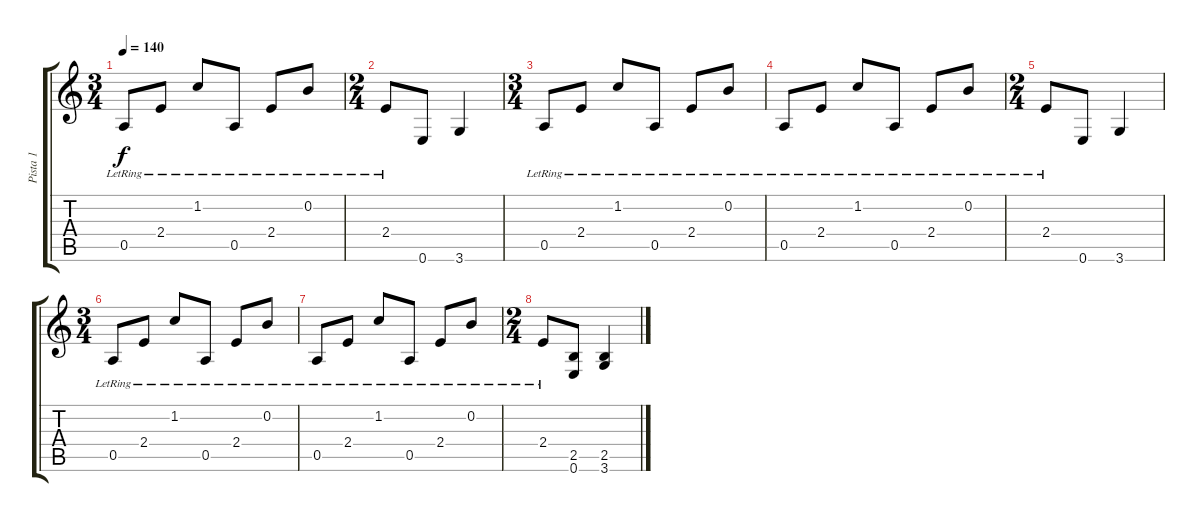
\track ("Pista 1" "Pista 1") {instrument acousticguitarsteel}
\staff {score tabs}
\tuning (E4 B3 G3 D3 A2 E2) {hide}
\ts (3 4)
\tempo 140
\clef g2
\ks c
0.5{lr}.8{dy f} 2.4{lr}.8 1.2{lr}.8 0.5{lr}.8 2.4{lr}.8 0.2{lr}.8 |
\ts (2 4)
2.4{lr}.8 0.6.8 3.6.4 |
\ts (3 4)
0.5{lr}.8 2.4{lr}.8 1.2{lr}.8 0.5{lr}.8 2.4{lr}.8 0.2{lr}.8 |
0.5{lr}.8 2.4{lr}.8 1.2{lr}.8 0.5{lr}.8 2.4{lr}.8 0.2{lr}.8 |
\ts (2 4)
2.4{lr}.8 0.6.8 3.6.4 |
\ts (3 4)
0.5{lr}.8 2.4{lr}.8 1.2{lr}.8 0.5{lr}.8 2.4{lr}.8 0.2{lr}.8 |
0.5{lr}.8 2.4{lr}.8 1.2{lr}.8 0.5{lr}.8 2.4{lr}.8 0.2{lr}.8 |
\ts (2 4)
2.4{lr}.8 (2.5 0.6).8 (2.5 3.6).4
